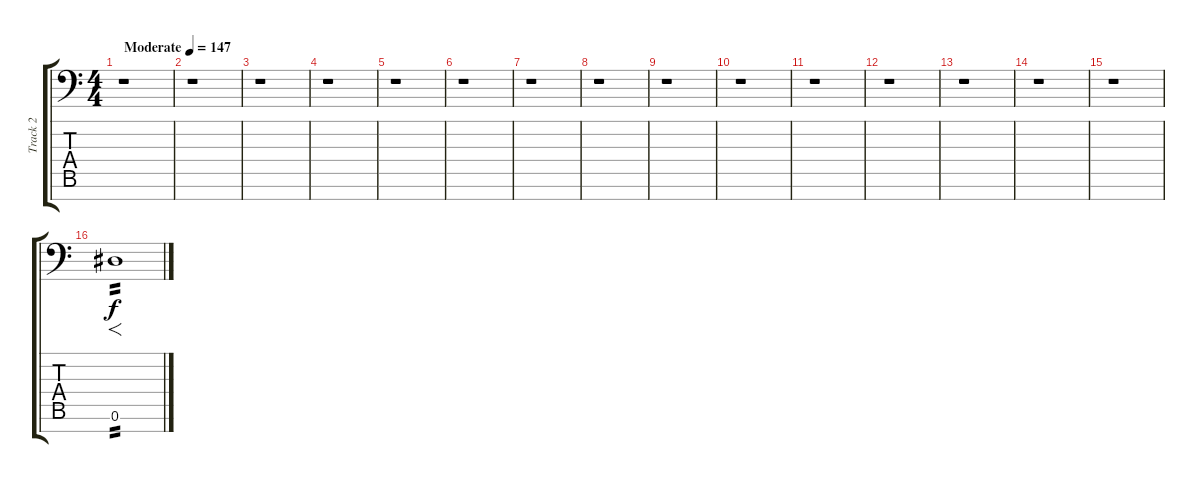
\track ("Track 2" "Track 2") {instrument distortionguitar}
\staff {score tabs}
\tuning (Eb4 Bb3 Gb3 Db3 Ab2 Eb2 Bb1) {hide}
\ts (4 4)
\tempo (147 "Moderate")
\clef f4
\ks c
r.1{dy f instrument distortionguitar} |
r.1 |
r.1 |
r.1 |
r.1 |
r.1 |
r.1 |
r.1 |
r.1 |
r.1 |
r.1 |
r.1 |
r.1 |
r.1 |
r.1 |
0.6.1{f tp 2}
